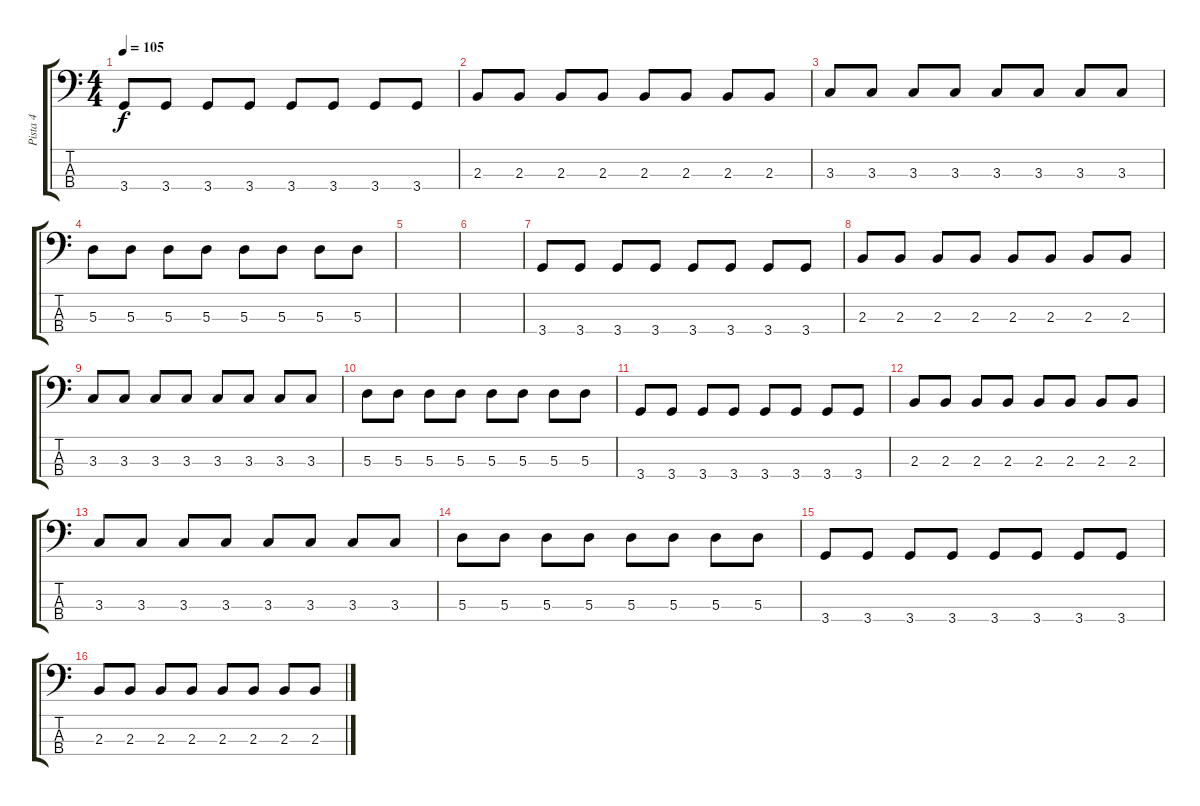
\track ("Pista 4" "Pista 4") {instrument electricbasspick}
\staff {score tabs}
\tuning (G2 D2 A1 E1) {hide}
\ts (4 4)
\tempo 105
\clef f4
\ks c
3.4.8{dy f} 3.4.8 3.4.8 3.4.8 3.4.8 3.4.8 3.4.8 3.4.8 |
2.3.8 2.3.8 2.3.8 2.3.8 2.3.8 2.3.8 2.3.8 2.3.8 |
3.3.8 3.3.8 3.3.8 3.3.8 3.3.8 3.3.8 3.3.8 3.3.8 |
5.3.8 5.3.8 5.3.8 5.3.8 5.3.8 5.3.8 5.3.8 5.3.8 |
|
|
3.4.8 3.4.8 3.4.8 3.4.8 3.4.8 3.4.8 3.4.8 3.4.8 |
2.3.8 2.3.8 2.3.8 2.3.8 2.3.8 2.3.8 2.3.8 2.3.8 |
3.3.8 3.3.8 3.3.8 3.3.8 3.3.8 3.3.8 3.3.8 3.3.8 |
5.3.8 5.3.8 5.3.8 5.3.8 5.3.8 5.3.8 5.3.8 5.3.8 |
3.4.8 3.4.8 3.4.8 3.4.8 3.4.8 3.4.8 3.4.8 3.4.8 |
2.3.8 2.3.8 2.3.8 2.3.8 2.3.8 2.3.8 2.3.8 2.3.8 |
3.3.8 3.3.8 3.3.8 3.3.8 3.3.8 3.3.8 3.3.8 3.3.8 |
5.3.8 5.3.8 5.3.8 5.3.8 5.3.8 5.3.8 5.3.8 5.3.8 |
3.4.8 3.4.8 3.4.8 3.4.8 3.4.8 3.4.8 3.4.8 3.4.8 |
2.3.8 2.3.8 2.3.8 2.3.8 2.3.8 2.3.8 2.3.8 2.3.8
